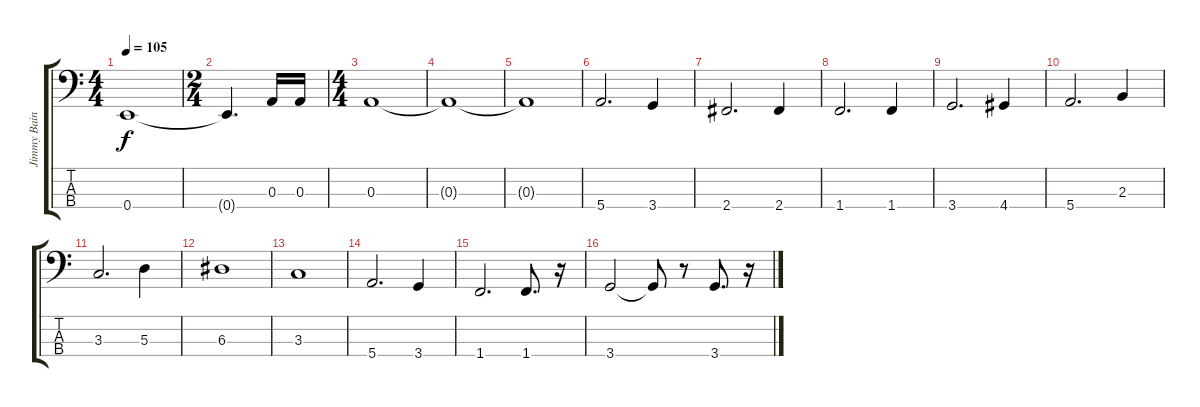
\track ("Jimmy Bain" "Jimmy Bain") {instrument electricbasspick}
\staff {score tabs}
\tuning (G2 D2 A1 E1) {hide}
\ts (4 4)
\tempo 105
\clef f4
\ks c
0.4{t}.1{dy f} |
\ts (2 4)
0.4{t}.4{d} 0.3.16 0.3.16 |
\ts (4 4)
0.3.1 |
0.3{t}.1 |
0.3{t}.1 |
5.4.2{d} 3.4.4 |
2.4.2{d} 2.4.4 |
1.4.2{d} 1.4.4 |
3.4.2{d} 4.4.4 |
5.4.2{d} 2.3.4 |
3.3.2{d} 5.3.4 |
6.3.1 |
3.3.1 |
5.4.2{d} 3.4.4 |
1.4.2{d} 1.4.8{d} r.16 |
3.4.2 3.4{t}.8 r.8 3.4.8{d} r.16
